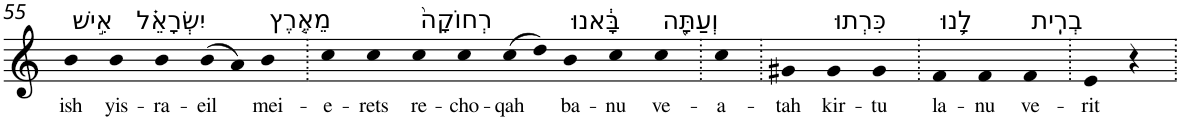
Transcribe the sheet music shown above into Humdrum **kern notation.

**kern	**text
*part1	*part1
*staff1	*staff1
*I"Piano	*
*I'Pno	*
!!LO:PB:g=z
*clefG2	*
*k[]	*
=55	=55
!LO:TX:a:t=אִ֣ישׁ	!
!	!LO:LY:b
4b	ish
!LO:TX:a:t=יִשְׂרָאֵ֗ל	!
!	!LO:LY:b
4b	yis-
!	!LO:LY:b
4b	-ra-
!	!LO:LY:b
(>8b	-eil
8a)	.
!LO:TX:a:t=מֵאֶ֤רֶץ	!
!	!LO:LY:b
4b	mei-
=56.	=56.
!	!LO:LY:b
4cc	-e-
!	!LO:LY:b
4cc	-rets
!LO:TX:a:t=רְחוֹקָה֙	!
!	!LO:LY:b
4cc	re-
!	!LO:LY:b
4cc	-cho-
!	!LO:LY:b
(>8cc	-qah
8dd)	.
!LO:TX:a:t=בָּ֔אנוּ	!
!	!LO:LY:b
4b	ba-
!	!LO:LY:b
4cc	-nu
!LO:TX:a:t=וְעַתָּ֖ה	!
!	!LO:LY:b
4cc	ve-
=57.	=57.
!	!LO:LY:b
4cc	-a-
=58.	=58.
!	!LO:LY:b
4g#X	-tah
!LO:TX:a:t=כִּרְתוּ	!
!	!LO:LY:b
4g#	kir-
!	!LO:LY:b
4g#	-tu
=59.	=59.
!LO:TX:a:t=לָ֥נוּ	!
!	!LO:LY:b
4f	la-
!	!LO:LY:b
4f	-nu
!LO:TX:a:t=בְרִֽית	!
!	!LO:LY:b
4f	ve-
=60.	=60.
!	!LO:LY:b
4e	-rit
4r	.
=.	=.
*-	*-
